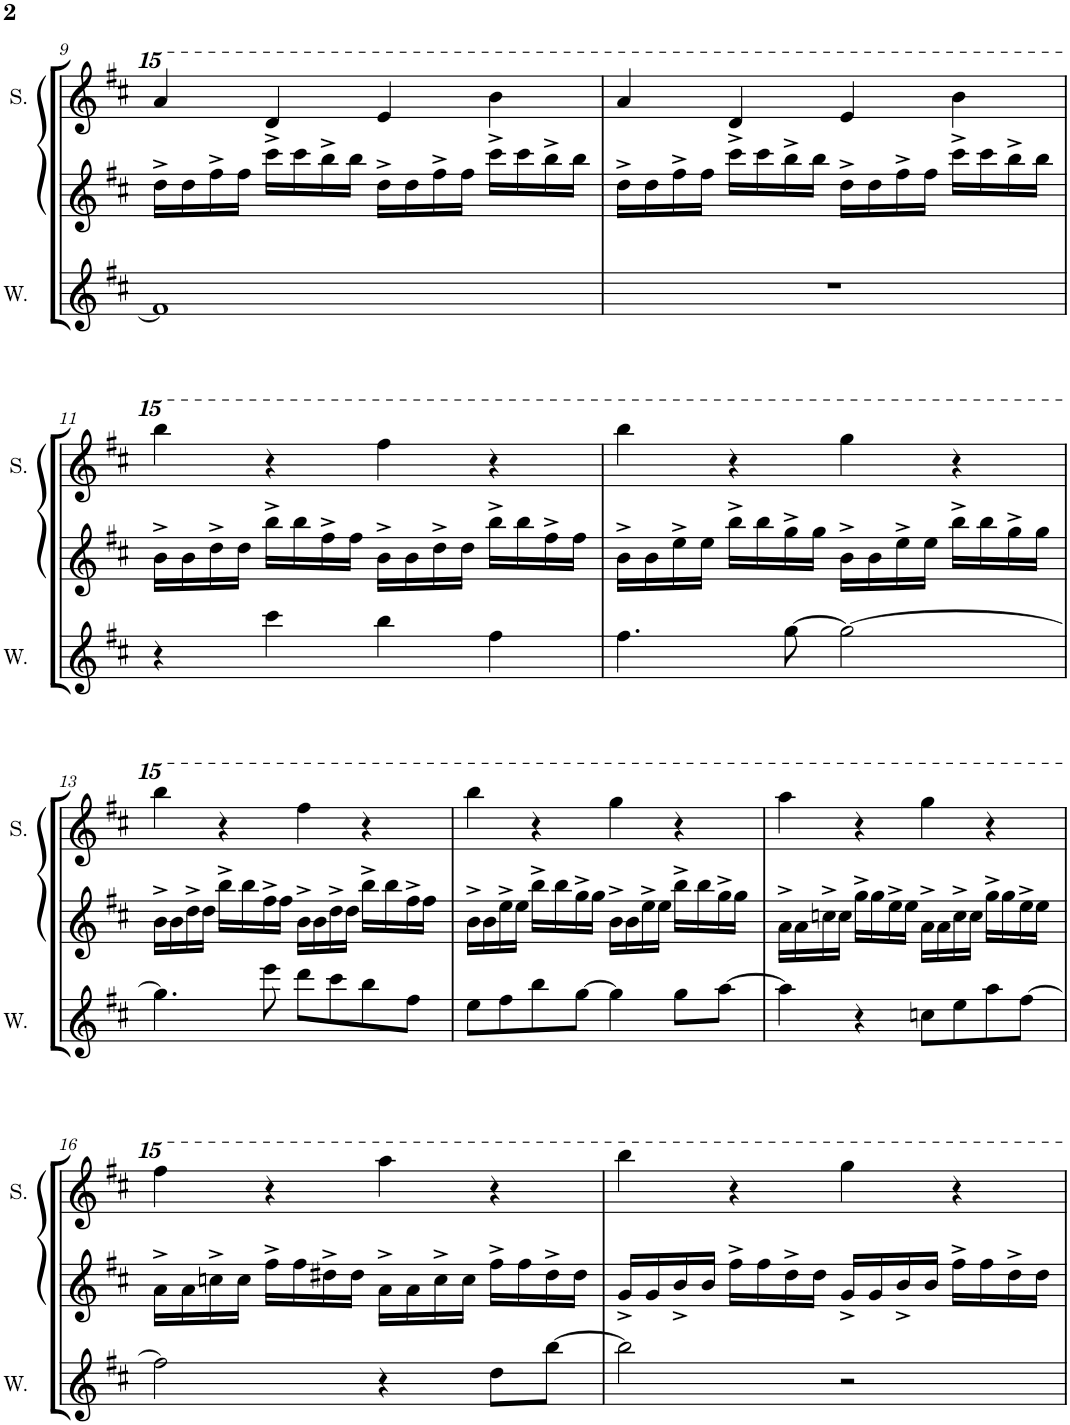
**kern	**kern	**kern
*part3	*part2	*part1
*staff3	*staff2	*staff1
*I"Wave	*I"Square Synthesizer	*I"Square
*I'W.	*	*I'S.
!!LO:PB:g=z
*clefG2	*clefG2	*clefG2
*k[f#c#]	*k[f#c#]	*k[f#c#]
*M4/4	*M4/4	*M4/4
*met(c)	*met(c)	*met(c)
=9	=9	=9
1f#]	16dd^\LL	4aaa/
.	16dd\	.
.	16ff#^\	.
.	16ff#\JJ	.
.	16ccc#^\LL	4ddd/
.	16ccc#\	.
.	16bb^\	.
.	16bb\JJ	.
.	16dd^\LL	4eee/
.	16dd\	.
.	16ff#^\	.
.	16ff#\JJ	.
.	16ccc#^\LL	4bbb\
.	16ccc#\	.
.	16bb^\	.
.	16bb\JJ	.
=10	=10	=10
1r	16dd^\LL	4aaa/
.	16dd\	.
.	16ff#^\	.
.	16ff#\JJ	.
.	16ccc#^\LL	4ddd/
.	16ccc#\	.
.	16bb^\	.
.	16bb\JJ	.
.	16dd^\LL	4eee/
.	16dd\	.
.	16ff#^\	.
.	16ff#\JJ	.
.	16ccc#^\LL	4bbb\
.	16ccc#\	.
.	16bb^\	.
.	16bb\JJ	.
!!LO:LB:g=z
=11	=11	=11
4r	16b^\LL	4bbbb\
.	16b\	.
.	16dd^\	.
.	16dd\JJ	.
4ccc#\	16bb^\LL	4r
.	16bb\	.
.	16ff#^\	.
.	16ff#\JJ	.
4bb\	16b^\LL	4ffff#\
.	16b\	.
.	16dd^\	.
.	16dd\JJ	.
4ff#\	16bb^\LL	4r
.	16bb\	.
.	16ff#^\	.
.	16ff#\JJ	.
=12	=12	=12
4.ff#\	16b^\LL	4bbbb\
.	16b\	.
.	16ee^\	.
.	16ee\JJ	.
.	16bb^\LL	4r
.	16bb\	.
[8gg\	16gg^\	.
.	16gg\JJ	.
2gg\_	16b^\LL	4gggg\
.	16b\	.
.	16ee^\	.
.	16ee\JJ	.
.	16bb^\LL	4r
.	16bb\	.
.	16gg^\	.
.	16gg\JJ	.
!!LO:LB:g=z
=13	=13	=13
4.gg\]	16b^\LL	4bbbb\
.	16b\	.
.	16dd^\	.
.	16dd\JJ	.
.	16bb^\LL	4r
.	16bb\	.
8eee\	16ff#^\	.
.	16ff#\JJ	.
8ddd\L	16b^\LL	4ffff#\
.	16b\	.
8ccc#\	16dd^\	.
.	16dd\JJ	.
8bb\	16bb^\LL	4r
.	16bb\	.
8ff#\J	16ff#^\	.
.	16ff#\JJ	.
=14	=14	=14
8ee\L	16b^\LL	4bbbb\
.	16b\	.
8ff#\	16ee^\	.
.	16ee\JJ	.
8bb\	16bb^\LL	4r
.	16bb\	.
[8gg\J	16gg^\	.
.	16gg\JJ	.
4gg\]	16b^\LL	4gggg\
.	16b\	.
.	16ee^\	.
.	16ee\JJ	.
8gg\L	16bb^\LL	4r
.	16bb\	.
[8aa\J	16gg^\	.
.	16gg\JJ	.
=15	=15	=15
4aa\]	16a^\LL	4aaaa\
.	16a\	.
.	16ccn^\	.
.	16cc\JJ	.
4r	16gg^\LL	4r
.	16gg\	.
.	16ee^\	.
.	16ee\JJ	.
8ccn\L	16a^\LL	4gggg\
.	16a\	.
8ee\	16cc^\	.
.	16cc\JJ	.
8aa\	16gg^\LL	4r
.	16gg\	.
[8ff#\J	16ee^\	.
.	16ee\JJ	.
!!LO:LB:g=z
=16	=16	=16
2ff#\]	16a^\LL	4ffff#\
.	16a\	.
.	16ccn^\	.
.	16cc\JJ	.
.	16ff#^\LL	4r
.	16ff#\	.
.	16dd#X^\	.
.	16dd#\JJ	.
4r	16a^\LL	4aaaa\
.	16a\	.
.	16cc^\	.
.	16cc\JJ	.
8dd\L	16ff#^\LL	4r
.	16ff#\	.
[8bb\J	16dd#^\	.
.	16dd#\JJ	.
=17	=17	=17
2bb\]	16g^/LL	4bbbb\
.	16g/	.
.	16b^/	.
.	16b/JJ	.
.	16ff#^\LL	4r
.	16ff#\	.
.	16dd^\	.
.	16dd\JJ	.
2r	16g^/LL	4gggg\
.	16g/	.
.	16b^/	.
.	16b/JJ	.
.	16ff#^\LL	4r
.	16ff#\	.
.	16dd^\	.
.	16dd\JJ	.
=	=	=
*-	*-	*-
